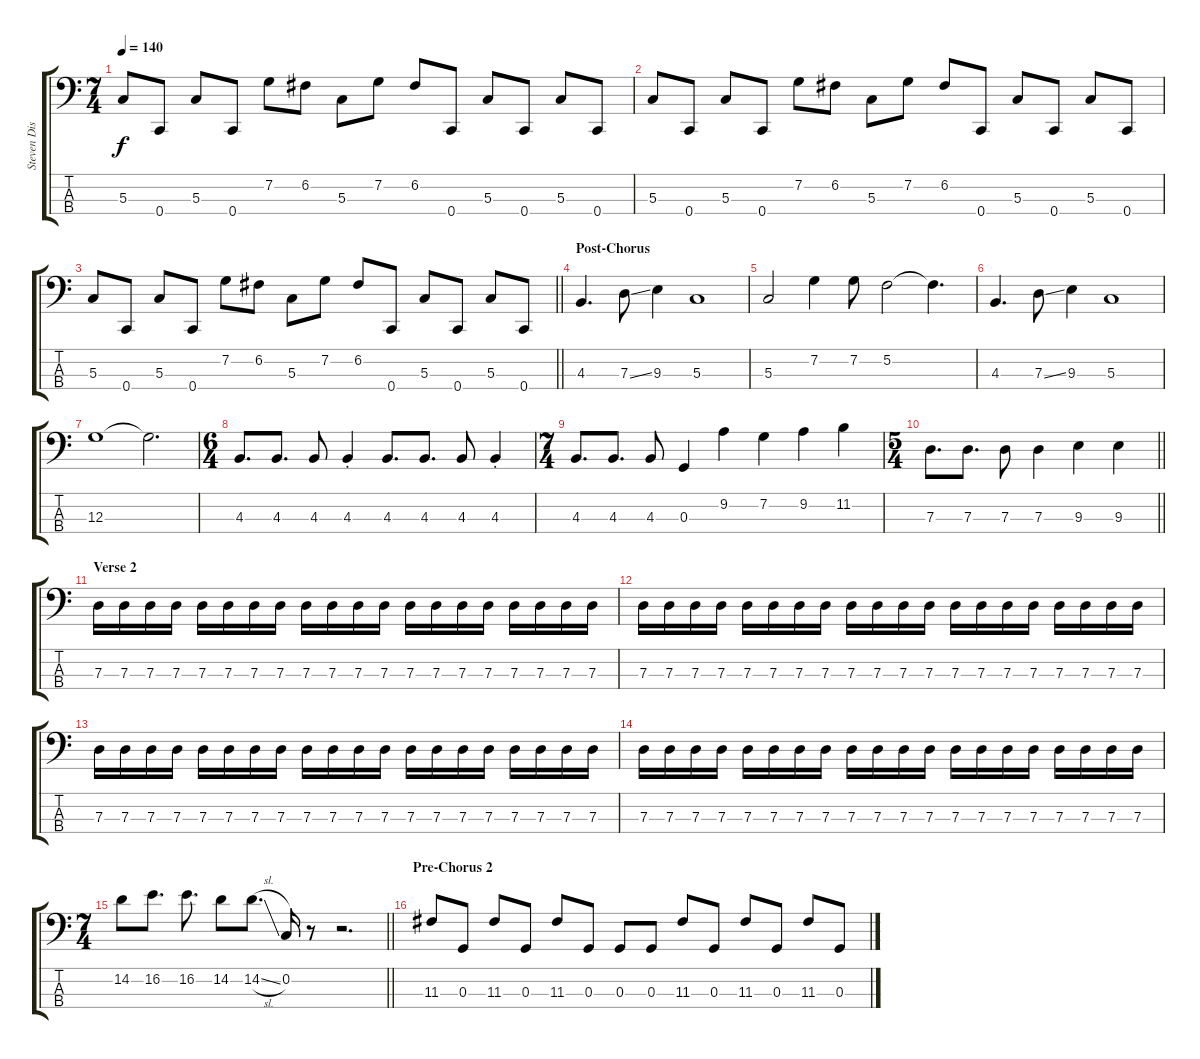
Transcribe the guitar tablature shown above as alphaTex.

\track ("Steven Dist." "Steven Dis") {solo instrument electricbasspick}
\staff {score tabs}
\tuning (F2 C2 G1 C1) {hide}
\ts (7 4)
\tempo 140
\clef f4
\ks c
5.3.8{dy f} 0.4.8 5.3.8 0.4.8 7.2.8 6.2.8 5.3.8 7.2.8 6.2.8 0.4.8 5.3.8 0.4.8 5.3.8 0.4.8 |
5.3.8 0.4.8 5.3.8 0.4.8 7.2.8 6.2.8 5.3.8 7.2.8 6.2.8 0.4.8 5.3.8 0.4.8 5.3.8 0.4.8 |
\barLineRight lightlight
5.3.8 0.4.8 5.3.8 0.4.8 7.2.8 6.2.8 5.3.8 7.2.8 6.2.8 0.4.8 5.3.8 0.4.8 5.3.8 0.4.8 |
\section ("" "Post-Chorus")
4.3.4{d} 7.3{ss}.8 9.3.4 5.3.1 |
5.3.2 7.2.4 7.2.8 5.2.2 5.2{t}.4{d} |
4.3.4{d} 7.3{ss}.8 9.3.4 5.3.1 |
12.3.1 12.3{t}.2{d} |
\ts (6 4)
4.3.8{d} 4.3.8{d} 4.3.8 4.3{st}.4 4.3.8{d} 4.3.8{d} 4.3.8 4.3{st}.4 |
\ts (7 4)
4.3.8{d} 4.3.8{d} 4.3.8 0.3.4 9.2.4 7.2.4 9.2.4 11.2.4 |
\ts (5 4)
\barLineRight lightlight
7.3.8{d} 7.3.8{d} 7.3.8 7.3.4 9.3.4 9.3.4 |
\section ("" "Verse 2")
7.3.16 7.3.16 7.3.16 7.3.16 7.3.16 7.3.16 7.3.16 7.3.16 7.3.16 7.3.16 7.3.16 7.3.16 7.3.16 7.3.16 7.3.16 7.3.16 7.3.16 7.3.16 7.3.16 7.3.16 |
7.3.16 7.3.16 7.3.16 7.3.16 7.3.16 7.3.16 7.3.16 7.3.16 7.3.16 7.3.16 7.3.16 7.3.16 7.3.16 7.3.16 7.3.16 7.3.16 7.3.16 7.3.16 7.3.16 7.3.16 |
7.3.16 7.3.16 7.3.16 7.3.16 7.3.16 7.3.16 7.3.16 7.3.16 7.3.16 7.3.16 7.3.16 7.3.16 7.3.16 7.3.16 7.3.16 7.3.16 7.3.16 7.3.16 7.3.16 7.3.16 |
7.3.16 7.3.16 7.3.16 7.3.16 7.3.16 7.3.16 7.3.16 7.3.16 7.3.16 7.3.16 7.3.16 7.3.16 7.3.16 7.3.16 7.3.16 7.3.16 7.3.16 7.3.16 7.3.16 7.3.16 |
\ts (7 4)
\barLineRight lightlight
14.2.8 16.2.8{d} 16.2.8{d} 14.2.8 14.2{sl}.8{d} 0.2.16 r.8 r.2{d} |
\section ("" "Pre-Chorus 2")
11.3.8 0.3.8 11.3.8 0.3.8 11.3.8 0.3.8 0.3.8 0.3.8 11.3.8 0.3.8 11.3.8 0.3.8 11.3.8 0.3.8
